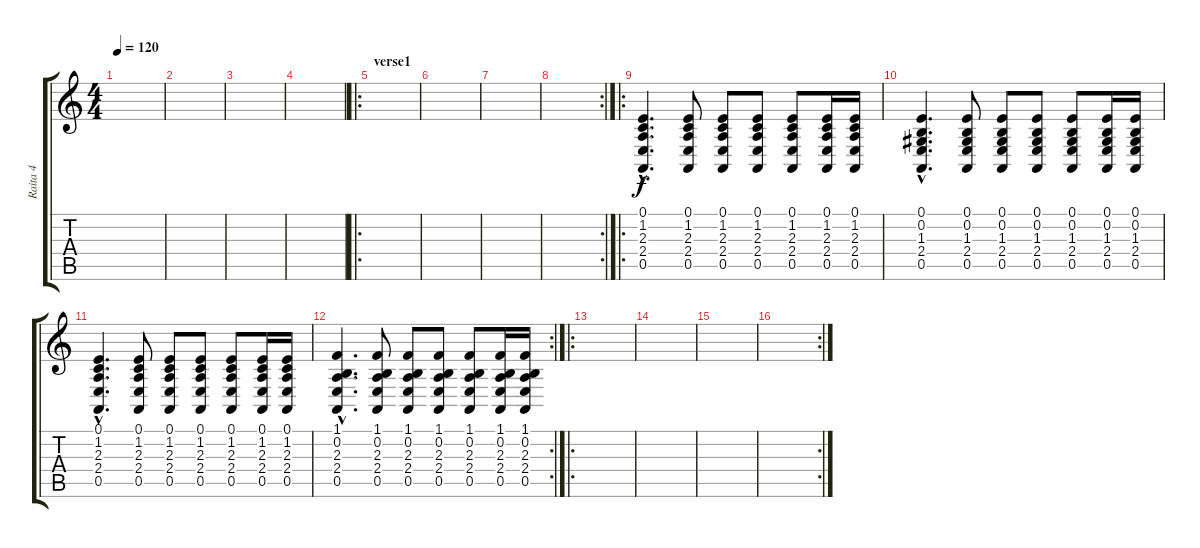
\track ("Raita 4" "Raita 4") {instrument harpsichord}
\staff {score tabs}
\tuning (E4 B3 G3 D3 A2 E2) {hide}
\ts (4 4)
\tempo 120
\clef g2
\ks c
|
|
|
|
\ro
\section ("" "verse1")
|
|
|
\rc 2
|
\ro
(0.1{hac} 1.2{hac} 2.3{hac} 2.4{hac} 0.5{hac}).4{d} (0.1 1.2 2.3 2.4 0.5).8 (0.1 1.2 2.3 2.4 0.5).8 (0.1 1.2 2.3 2.4 0.5).8 (0.1 1.2 2.3 2.4 0.5).8 (0.1 1.2 2.3 2.4 0.5).16 (0.1 1.2 2.3 2.4 0.5).16 |
(0.1{hac} 0.2{hac} 1.3{hac} 2.4{hac} 0.5{hac}).4{d} (0.1 0.2 1.3 2.4 0.5).8 (0.1 0.2 1.3 2.4 0.5).8 (0.1 0.2 1.3 2.4 0.5).8 (0.1 0.2 1.3 2.4 0.5).8 (0.1 0.2 1.3 2.4 0.5).16 (0.1 0.2 1.3 2.4 0.5).16 |
(0.1{hac} 1.2{hac} 2.3{hac} 2.4{hac} 0.5{hac}).4{d} (0.1 1.2 2.3 2.4 0.5).8 (0.1 1.2 2.3 2.4 0.5).8 (0.1 1.2 2.3 2.4 0.5).8 (0.1 1.2 2.3 2.4 0.5).8 (0.1 1.2 2.3 2.4 0.5).16 (0.1 1.2 2.3 2.4 0.5).16 |
\rc 2
(1.1{hac} 0.2{hac} 2.3{hac} 2.4{hac} 0.5{hac}).4{d} (1.1 0.2 2.3 2.4 0.5).8 (1.1 0.2 2.3 2.4 0.5).8 (1.1 0.2 2.3 2.4 0.5).8 (1.1 0.2 2.3 2.4 0.5).8 (1.1 0.2 2.3 2.4 0.5).16 (1.1 0.2 2.3 2.4 0.5).16 |
\ro
|
|
|
\rc 2
